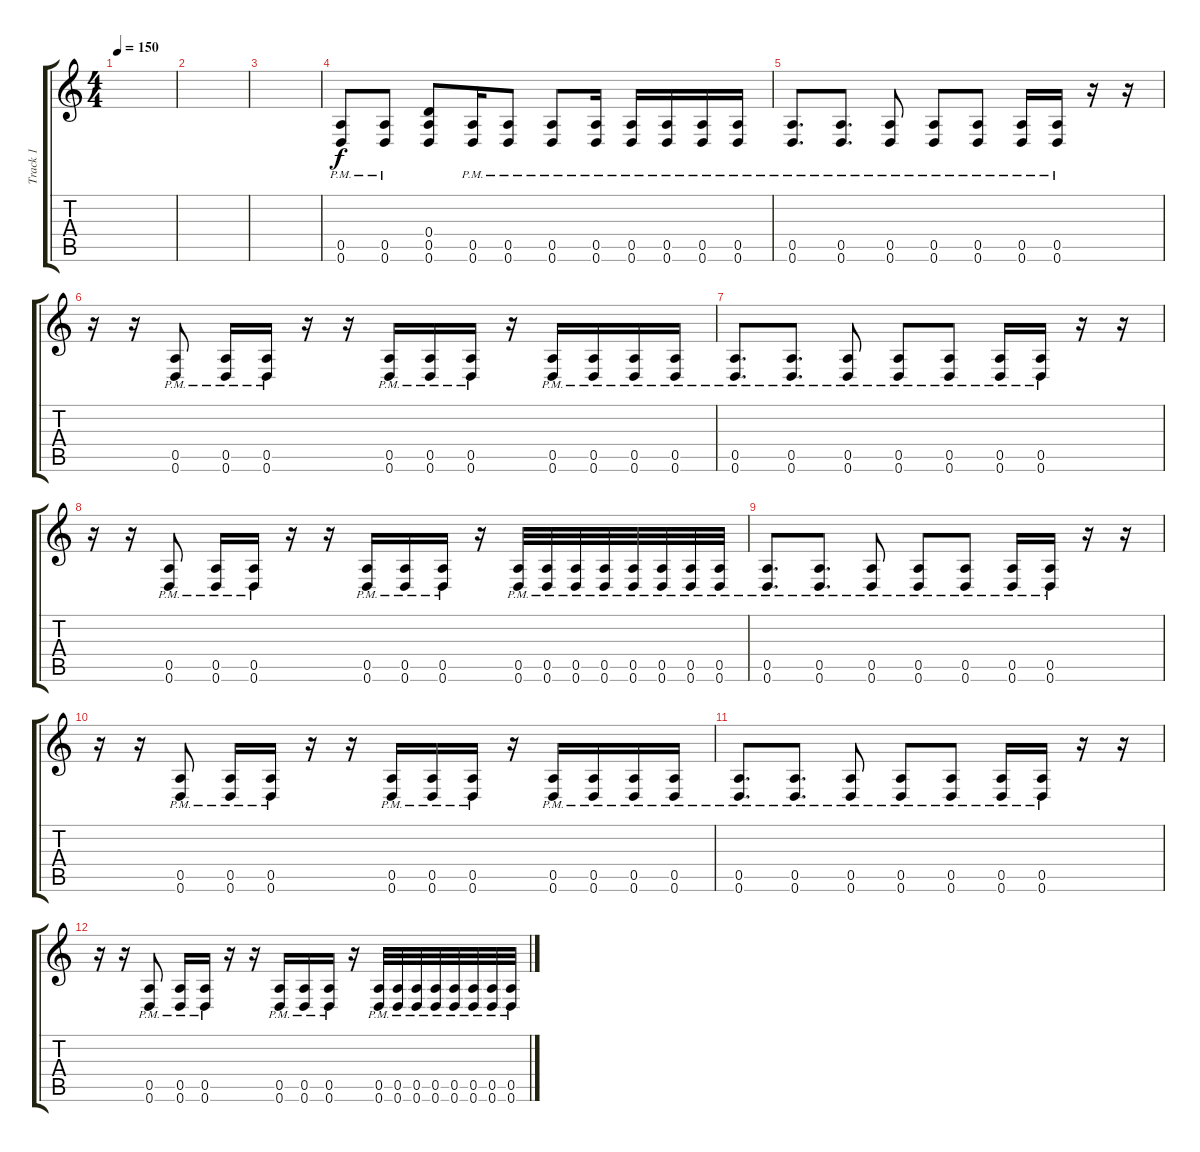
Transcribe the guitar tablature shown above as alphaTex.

\track ("Track 1" "Track 1") {instrument distortionguitar}
\staff {score tabs}
\tuning (E4 B3 G3 D3 A2 D2) {hide}
\ts (4 4)
\tempo 150
\clef g2
\ks c
|
|
|
(0.5{pm} 0.6{pm}).8 (0.5{pm} 0.6{pm}).8 (0.4 0.5 0.6).8 (0.5{pm} 0.6{pm}).16 (0.5{pm} 0.6{pm}).8 (0.5{pm} 0.6{pm}).8 (0.5{pm} 0.6{pm}).16 (0.5{pm} 0.6{pm}).16 (0.5{pm} 0.6{pm}).16 (0.5{pm} 0.6{pm}).16 (0.5{pm} 0.6{pm}).16 |
(0.5{pm} 0.6{pm}).8{d} (0.5{pm} 0.6{pm}).8{d} (0.5{pm} 0.6{pm}).8 (0.5{pm} 0.6{pm}).8 (0.5{pm} 0.6{pm}).8 (0.5{pm} 0.6{pm}).16 (0.5{pm} 0.6{pm}).16 r.16 r.16 |
r.16 r.16 (0.5{pm} 0.6{pm}).8 (0.5{pm} 0.6{pm}).16 (0.5{pm} 0.6{pm}).16 r.16 r.16 (0.5{pm} 0.6{pm}).16 (0.5{pm} 0.6{pm}).16 (0.5{pm} 0.6{pm}).16 r.16 (0.5{pm} 0.6{pm}).16 (0.5{pm} 0.6{pm}).16 (0.5{pm} 0.6{pm}).16 (0.5{pm} 0.6{pm}).16 |
(0.5{pm} 0.6{pm}).8{d} (0.5{pm} 0.6{pm}).8{d} (0.5{pm} 0.6{pm}).8 (0.5{pm} 0.6{pm}).8 (0.5{pm} 0.6{pm}).8 (0.5{pm} 0.6{pm}).16 (0.5{pm} 0.6{pm}).16 r.16 r.16 |
r.16 r.16 (0.5{pm} 0.6{pm}).8 (0.5{pm} 0.6{pm}).16 (0.5{pm} 0.6{pm}).16 r.16 r.16 (0.5{pm} 0.6{pm}).16 (0.5{pm} 0.6{pm}).16 (0.5{pm} 0.6{pm}).16 r.16 (0.5{pm} 0.6{pm}).32 (0.5{pm} 0.6{pm}).32 (0.5{pm} 0.6{pm}).32 (0.5{pm} 0.6{pm}).32 (0.5{pm} 0.6{pm}).32 (0.5{pm} 0.6{pm}).32 (0.5{pm} 0.6{pm}).32 (0.5{pm} 0.6{pm}).32 |
(0.5{pm} 0.6{pm}).8{d} (0.5{pm} 0.6{pm}).8{d} (0.5{pm} 0.6{pm}).8 (0.5{pm} 0.6{pm}).8 (0.5{pm} 0.6{pm}).8 (0.5{pm} 0.6{pm}).16 (0.5{pm} 0.6{pm}).16 r.16 r.16 |
r.16 r.16 (0.5{pm} 0.6{pm}).8 (0.5{pm} 0.6{pm}).16 (0.5{pm} 0.6{pm}).16 r.16 r.16 (0.5{pm} 0.6{pm}).16 (0.5{pm} 0.6{pm}).16 (0.5{pm} 0.6{pm}).16 r.16 (0.5{pm} 0.6{pm}).16 (0.5{pm} 0.6{pm}).16 (0.5{pm} 0.6{pm}).16 (0.5{pm} 0.6{pm}).16 |
(0.5{pm} 0.6{pm}).8{d} (0.5{pm} 0.6{pm}).8{d} (0.5{pm} 0.6{pm}).8 (0.5{pm} 0.6{pm}).8 (0.5{pm} 0.6{pm}).8 (0.5{pm} 0.6{pm}).16 (0.5{pm} 0.6{pm}).16 r.16 r.16 |
r.16 r.16 (0.5{pm} 0.6{pm}).8 (0.5{pm} 0.6{pm}).16 (0.5{pm} 0.6{pm}).16 r.16 r.16 (0.5{pm} 0.6{pm}).16 (0.5{pm} 0.6{pm}).16 (0.5{pm} 0.6{pm}).16 r.16 (0.5{pm} 0.6{pm}).32 (0.5{pm} 0.6{pm}).32 (0.5{pm} 0.6{pm}).32 (0.5{pm} 0.6{pm}).32 (0.5{pm} 0.6{pm}).32 (0.5{pm} 0.6{pm}).32 (0.5{pm} 0.6{pm}).32 (0.5{pm} 0.6{pm}).32
